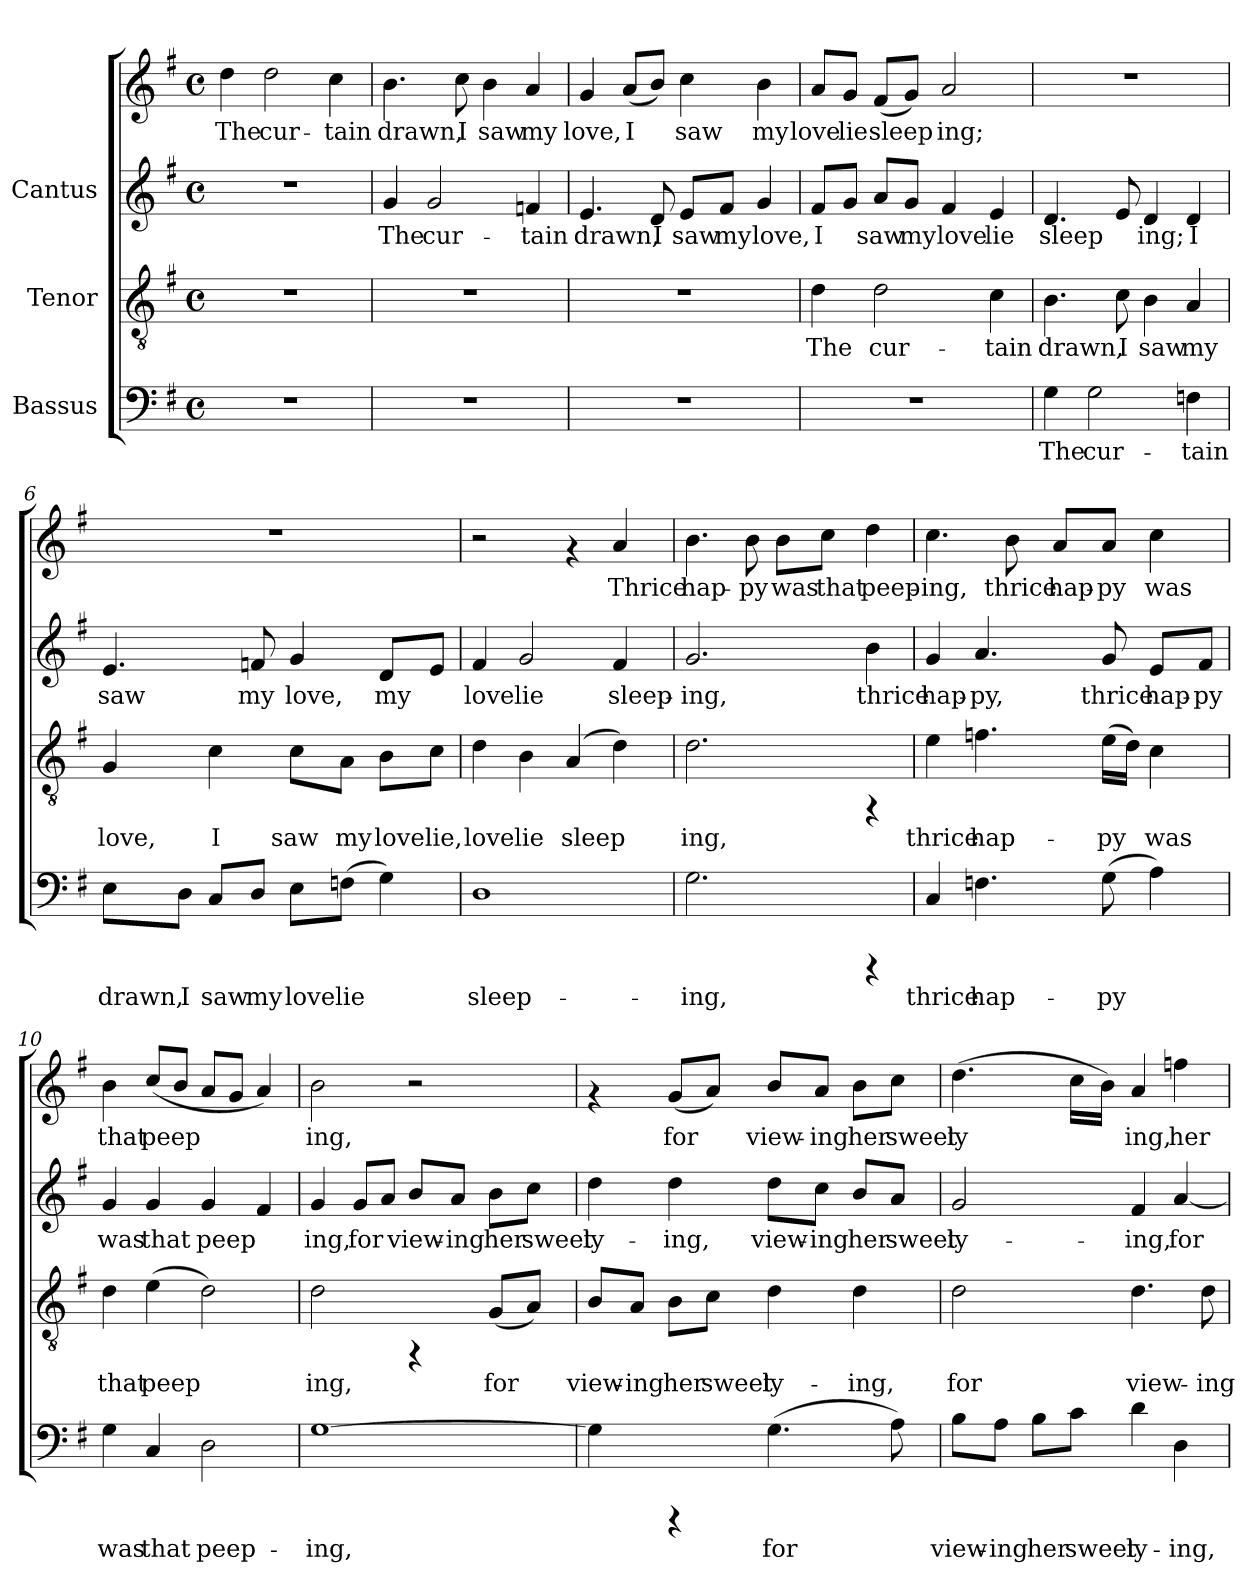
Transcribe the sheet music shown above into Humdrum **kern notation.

**kern	**text	**kern	**text	**kern	**text	**kern	**text
*part3	*part3	*part2	*part2	*part1	*part1	*part1	*part1
*staff4	*staff4	*staff3	*staff3	*staff2	*staff2	*staff1	*staff1
*I"Bassus	*	*I"Tenor	*	*I"Cantus	*	*	*
!!LO:PB:g=z
*stria5	*	*stria5	*	*stria5	*	*stria5	*
*clefF4	*	*clefGv2	*	*clefG2	*	*clefG2	*
*k[f#]	*	*k[f#]	*	*k[f#]	*	*k[f#]	*
*G:	*	*G:	*	*G:	*	*G:	*
*M4/4	*	*M4/4	*	*M4/4	*	*M4/4	*
*met(c)	*	*met(c)	*	*met(c)	*	*met(c)	*
=1	=1	=1	=1	=1	=1	=1	=1
!	!	!	!	!	!	!	!LO:LY:b:cj
1r	.	1r	.	1r	.	4dd\	The
!	!	!	!	!	!	!	!LO:LY:b:cj
.	.	.	.	.	.	2dd\	cur-
!	!	!	!	!	!	!	!LO:LY:b:cj
.	.	.	.	.	.	4cc\	-tain
=2	=2	=2	=2	=2	=2	=2	=2
!	!	!	!	!	!LO:LY:b:cj	!	!LO:LY:b:cj
1r	.	1r	.	4g/	The	4.b\	drawn,
!	!	!	!	!	!LO:LY:b:cj	!	!
.	.	.	.	2g/	cur-	.	.
!	!	!	!	!	!	!	!LO:LY:b:cj
.	.	.	.	.	.	8cc\	I
!	!	!	!	!	!	!	!LO:LY:b:cj
.	.	.	.	.	.	4b\	saw
!	!	!	!	!	!LO:LY:b:cj	!	!LO:LY:b:cj
.	.	.	.	4fn/	-tain	4a/	my
=3	=3	=3	=3	=3	=3	=3	=3
!	!	!	!	!	!LO:LY:b:cj	!	!LO:LY:b:cj
1r	.	1r	.	4.e/	drawn,	4g/	love,
!	!	!	!	!	!	!	!LO:LY:b:cj
.	.	.	.	.	.	(<8a/L	I
!	!	!	!	!	!LO:LY:b:cj	!	!LO:LY:b:cj
.	.	.	.	8d/	I	8b/J)	.
!	!	!	!	!	!LO:LY:b:cj	!	!LO:LY:b:cj
.	.	.	.	8e/L	saw	4cc\	saw
!	!	!	!	!	!LO:LY:b:cj	!	!
.	.	.	.	8f#/J	my	.	.
!	!	!	!	!	!LO:LY:b:cj	!	!LO:LY:b:cj
.	.	.	.	4g/	love,	4b\	my
=4	=4	=4	=4	=4	=4	=4	=4
!	!	!	!LO:LY:b:cj	!	!LO:LY:b:cj	!	!LO:LY:b:cj
1r	.	4d\	The	8f#/L	I	8a/L	love
!	!	!	!	!	!LO:LY:b:cj	!	!LO:LY:b:cj
.	.	.	.	8g/J	.	8g/J	lie
!	!	!	!LO:LY:b:cj	!	!LO:LY:b:cj	!	!LO:LY:b:cj
.	.	2d\	cur-	8a/L	saw	(<8f#/L	sleep-
!	!	!	!	!	!LO:LY:b:cj	!	!LO:LY:b:cj
.	.	.	.	8g/J	my	8g/J)	-
!	!	!	!	!	!LO:LY:b:cj	!	!LO:LY:b:cj
.	.	.	.	4f#/	love	2a/	ing;
!	!	!	!LO:LY:b:cj	!	!LO:LY:b:cj	!	!
.	.	4c\	-tain	4e/	lie	.	.
!!LO:LB:g=z
=5	=5	=5	=5	=5	=5	=5	=5
!	!LO:LY:b:cj	!	!LO:LY:b:cj	!	!LO:LY:b:cj	!	!
4G\	The	4.B\	drawn,	4.d/	sleep-	1r	.
!	!LO:LY:b:cj	!	!	!	!	!	!
2G\	cur-	.	.	.	.	.	.
!	!	!	!LO:LY:b:cj	!	!LO:LY:b:cj	!	!
.	.	8c\	I	8e/	-	.	.
!	!	!	!LO:LY:b:cj	!	!LO:LY:b:cj	!	!
.	.	4B\	saw	4d/	ing;	.	.
!	!LO:LY:b:cj	!	!LO:LY:b:cj	!	!LO:LY:b:cj	!	!
4Fn\	-tain	4A/	my	4d/	I	.	.
=6	=6	=6	=6	=6	=6	=6	=6
!	!LO:LY:b:cj	!	!LO:LY:b:cj	!	!LO:LY:b:cj	!	!
8E\L	drawn,	4G/	love,	4.e/	saw	1r	.
!	!LO:LY:b:cj	!	!	!	!	!	!
8D\J	I	.	.	.	.	.	.
!	!LO:LY:b:cj	!	!LO:LY:b:cj	!	!	!	!
8C/L	saw	4c\	I	.	.	.	.
!	!LO:LY:b:cj	!	!	!	!LO:LY:b:cj	!	!
8D/J	my	.	.	8fn/	my	.	.
!	!LO:LY:b:cj	!	!LO:LY:b:cj	!	!LO:LY:b:cj	!	!
8E\L	love	8c\L	saw	4g/	love,	.	.
!	!LO:LY:b:cj	!	!LO:LY:b:cj	!	!	!	!
(>8Fn\J	lie	8A\J	my	.	.	.	.
!	!LO:LY:b:cj	!	!LO:LY:b:cj	!	!LO:LY:b:cj	!	!
4G\)	.	8B\L	love	8d/L	my	.	.
!	!	!	!LO:LY:b:cj	!	!LO:LY:b:cj	!	!
.	.	8c\J	lie,	8e/J	.	.	.
=7	=7	=7	=7	=7	=7	=7	=7
!	!LO:LY:b:cj	!	!LO:LY:b:cj	!	!LO:LY:b:cj	!	!
1D	sleep-	4d\	love	4f#/	love	2r	.
!	!	!	!LO:LY:b:cj	!	!LO:LY:b:cj	!	!
.	.	4B\	lie	2g/	lie	.	.
!	!	!	!LO:LY:b:cj	!	!	!	!
.	.	(<4A/	sleep-	.	.	4rf	.
!	!	!	!LO:LY:b:cj	!	!LO:LY:b:cj	!	!LO:LY:b:cj
.	.	4d\)	--	4f#/	sleep-	4a/	Thrice
=8	=8	=8	=8	=8	=8	=8	=8
!	!LO:LY:b:cj	!	!LO:LY:b:cj	!	!LO:LY:b:cj	!	!LO:LY:b:cj
2.G\	-ing,	2.d\	-ing,	2.g/	-ing,	4.b\	-hap-
!	!	!	!	!	!	!	!LO:LY:b:cj
.	.	.	.	.	.	8b\	-py
!	!	!	!	!	!	!	!LO:LY:b:cj
.	.	.	.	.	.	8b\L	was
!	!	!	!	!	!	!	!LO:LY:b:cj
.	.	.	.	.	.	8cc\J	that
!	!	!	!	!	!LO:LY:b:cj	!	!LO:LY:b:cj
4rCCC	.	4rFF	.	4b\	thrice	4dd\	peep-
!!LO:LB:g=z
=9	=9	=9	=9	=9	=9	=9	=9
!	!LO:LY:b:cj	!	!LO:LY:b:cj	!	!LO:LY:b:cj	!	!LO:LY:b:cj
4C/	thrice	4e\	thrice	4g/	hap-	4.cc\	ing,
!	!LO:LY:b:cj	!	!LO:LY:b:cj	!	!LO:LY:b:cj	!	!
4.Fn\	hap-	4.fn\	hap-	4.a/	-py,	.	.
!	!	!	!	!	!	!	!LO:LY:b:cj
.	.	.	.	.	.	8b\	thrice
!	!	!	!	!	!	!	!LO:LY:b:cj
.	.	.	.	.	.	8a/L	hap-
!	!LO:LY:b:cj	!	!LO:LY:b:cj	!	!LO:LY:b:cj	!	!LO:LY:b:cj
(>8G\	-py	(>16e\L	-py	8g/	thrice	8a/J	-py
!	!	!	!LO:LY:b:cj	!	!	!	!
.	.	16d\J)	.	.	.	.	.
!	!LO:LY:b:cj	!	!LO:LY:b:cj	!	!LO:LY:b:cj	!	!LO:LY:b:cj
4A\)	.	4c\	was	8e/L	hap-	4cc\	was
!	!	!	!	!	!LO:LY:b:cj	!	!
.	.	.	.	8f#/J	-py	.	.
=10	=10	=10	=10	=10	=10	=10	=10
!	!LO:LY:b:cj	!	!LO:LY:b:cj	!	!LO:LY:b:cj	!	!LO:LY:b:cj
4G\	was	4d\	that	4g/	-was	4b\	that
!	!LO:LY:b:cj	!	!LO:LY:b:cj	!	!LO:LY:b:cj	!	!LO:LY:b:cj
4C/	that	(>4e\	peep-	4g/	that	(<8cc/L	peep-
!	!	!	!	!	!	!	!LO:LY:b:cj
.	.	.	.	.	.	8b/J	--
!	!LO:LY:b:cj	!	!LO:LY:b:cj	!	!LO:LY:b:cj	!	!LO:LY:b:cj
2D\	peep-	2d\)	--	4g/	peep-	8a/L	--
!	!	!	!	!	!	!	!LO:LY:b:cj
.	.	.	.	.	.	8g/J	--
!	!	!	!	!	!LO:LY:b:cj	!	!LO:LY:b:cj
.	.	.	.	4f#/	--	4a/)	--
=11	=11	=11	=11	=11	=11	=11	=11
!	!LO:LY:b:cj	!	!LO:LY:b:cj	!	!LO:LY:b:cj	!	!LO:LY:b:cj
[>1G	-ing,	2d\	-ing,	4g/	ing,	2b\	-ing,
!	!	!	!	!	!LO:LY:b:cj	!	!
.	.	.	.	8g/L	for	.	.
!	!	!	!	!	!LO:LY:b:cj	!	!
.	.	.	.	8a/J	.	.	.
!	!	!	!	!	!LO:LY:b:cj	!	!
.	.	4rFF	.	8b/L	view-	2r	.
!	!	!	!	!	!LO:LY:b:cj	!	!
.	.	.	.	8a/J	-ing	.	.
!	!	!	!LO:LY:b:cj	!	!LO:LY:b:cj	!	!
.	.	(<8G/L	for	8b\L	her	.	.
!	!	!	!LO:LY:b:cj	!	!LO:LY:b:cj	!	!
.	.	8A/J)	.	8cc\J	sweet	.	.
!!LO:PB:g=z
=12	=12	=12	=12	=12	=12	=12	=12
!	!LO:LY:b:cj	!	!LO:LY:b:cj	!	!LO:LY:b:cj	!	!
4G\]	.	8B/L	view-	4dd\	ly-	4rf	.
!	!	!	!LO:LY:b:cj	!	!	!	!
.	.	8A/J	-ing	.	.	.	.
!	!	!	!LO:LY:b:cj	!	!LO:LY:b:cj	!	!LO:LY:b:cj
4rCCC	.	8B\L	her	4dd\	-ing,	(<8g/L	for
!	!	!	!LO:LY:b:cj	!	!	!	!LO:LY:b:cj
.	.	8c\J	sweet	.	.	8a/J)	.
!	!LO:LY:b:cj	!	!LO:LY:b:cj	!	!LO:LY:b:cj	!	!LO:LY:b:cj
(>4.G\	for	4d\	ly-	8dd\L	view-	8b/L	view-
!	!	!	!	!	!LO:LY:b:cj	!	!LO:LY:b:cj
.	.	.	.	8cc\J	-ing	8a/J	-ing
!	!	!	!LO:LY:b:cj	!	!LO:LY:b:cj	!	!LO:LY:b:cj
.	.	4d\	-ing,	8b/L	her	8b\L	her
!	!LO:LY:b:cj	!	!	!	!LO:LY:b:cj	!	!LO:LY:b:cj
8A\)	.	.	.	8a/J	sweet	8cc\J	sweet
=13	=13	=13	=13	=13	=13	=13	=13
!	!LO:LY:b:cj	!	!LO:LY:b:cj	!	!LO:LY:b:cj	!	!LO:LY:b:cj
8B\L	view-	2d\	for	2g/	ly-	(>4.dd\	ly-
!	!LO:LY:b:cj	!	!	!	!	!	!
8A\J	-ing	.	.	.	.	.	.
!	!LO:LY:b:cj	!	!	!	!	!	!
8B\L	her	.	.	.	.	.	.
!	!LO:LY:b:cj	!	!	!	!	!	!LO:LY:b:cj
8c\J	sweet	.	.	.	.	16cc\L	-
!	!	!	!	!	!	!	!LO:LY:b:cj
.	.	.	.	.	.	16b\J)	.
!	!LO:LY:b:cj	!	!LO:LY:b:cj	!	!LO:LY:b:cj	!	!LO:LY:b:cj
4d\	ly-	4.d\	view-	4f#/	-ing,	4a/	ing,
!	!LO:LY:b:cj	!	!	!	!LO:LY:b:cj	!	!LO:LY:b:cj
4D\	-ing,	.	.	[<4a/	for	4ffn\	her
!	!	!	!LO:LY:b:cj	!	!	!	!
.	.	8d\	-ing	.	.	.	.
=	=	=	=	=	=	=	=
*-	*-	*-	*-	*-	*-	*-	*-
